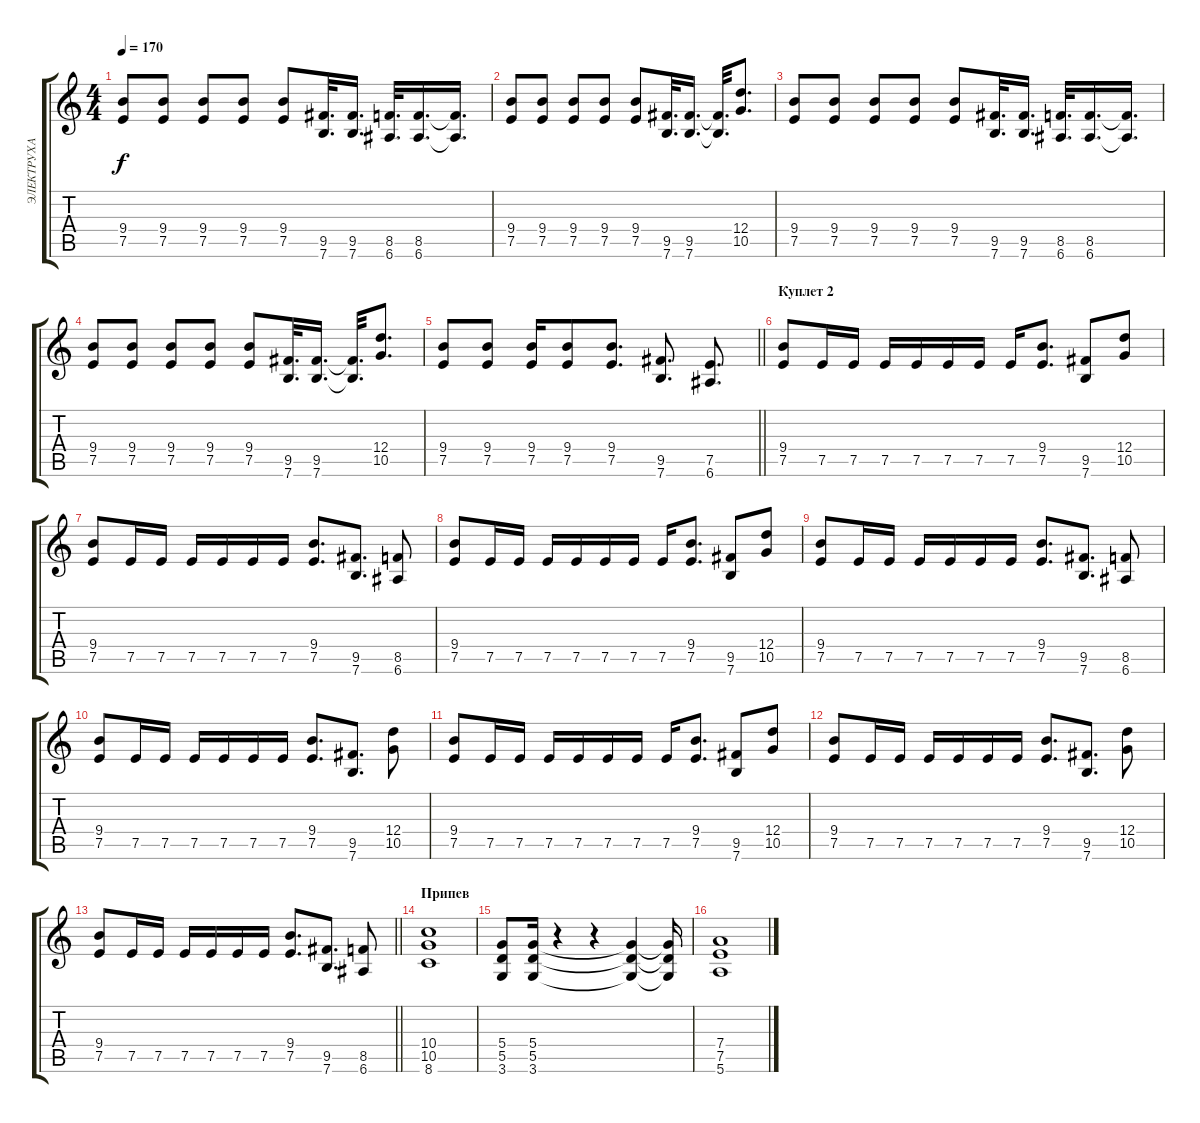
\track ("ЭЛЕКТРУХА" "ЭЛЕКТРУХА") {instrument distortionguitar}
\staff {score tabs}
\tuning (E4 B3 G3 D3 A2 E2) {hide}
\ts (4 4)
\tempo 170
\clef g2
\ks c
(9.4 7.5).8{dy f} (9.4 7.5).8 (9.4 7.5).8 (9.4 7.5).8 (9.4 7.5).8 (9.5 7.6).32{d} (9.5 7.6).16{d} (8.5 6.6).32{d} (8.5 6.6).16{d} (8.5{t} 6.6{t}).16{d} |
(9.4 7.5).8 (9.4 7.5).8 (9.4 7.5).8 (9.4 7.5).8 (9.4 7.5).8 (9.5 7.6).32{d} (9.5 7.6).16{d} (9.5{t} 7.6{t}).32{d} (12.4 10.5).8{d} |
(9.4 7.5).8 (9.4 7.5).8 (9.4 7.5).8 (9.4 7.5).8 (9.4 7.5).8 (9.5 7.6).32{d} (9.5 7.6).16{d} (8.5 6.6).32{d} (8.5 6.6).16{d} (8.5{t} 6.6{t}).16{d} |
(9.4 7.5).8 (9.4 7.5).8 (9.4 7.5).8 (9.4 7.5).8 (9.4 7.5).8 (9.5 7.6).32{d} (9.5 7.6).16{d} (9.5{t} 7.6{t}).32{d} (12.4 10.5).8{d} |
\barLineRight lightlight
(9.4 7.5).8 (9.4 7.5).8 (9.4 7.5).16 (9.4 7.5).8 (9.4 7.5).8{d} (9.5 7.6).8{d} (7.5 6.6).8{d} |
\section ("" "Куплет 2")
(9.4 7.5).8 7.5.16 7.5.16 7.5.16 7.5.16 7.5.16 7.5.16 7.5.16 (9.4 7.5).8{d} (9.5 7.6).8 (12.4 10.5).8 |
(9.4 7.5).8 7.5.16 7.5.16 7.5.16 7.5.16 7.5.16 7.5.16 (9.4 7.5).8{d} (9.5 7.6).8{d} (8.5 6.6).8 |
(9.4 7.5).8 7.5.16 7.5.16 7.5.16 7.5.16 7.5.16 7.5.16 7.5.16 (9.4 7.5).8{d} (9.5 7.6).8 (12.4 10.5).8 |
(9.4 7.5).8 7.5.16 7.5.16 7.5.16 7.5.16 7.5.16 7.5.16 (9.4 7.5).8{d} (9.5 7.6).8{d} (8.5 6.6).8 |
(9.4 7.5).8 7.5.16 7.5.16 7.5.16 7.5.16 7.5.16 7.5.16 (9.4 7.5).8{d} (9.5 7.6).8{d} (12.4 10.5).8 |
(9.4 7.5).8 7.5.16 7.5.16 7.5.16 7.5.16 7.5.16 7.5.16 7.5.16 (9.4 7.5).8{d} (9.5 7.6).8 (12.4 10.5).8 |
(9.4 7.5).8 7.5.16 7.5.16 7.5.16 7.5.16 7.5.16 7.5.16 (9.4 7.5).8{d} (9.5 7.6).8{d} (12.4 10.5).8 |
\barLineRight lightlight
(9.4 7.5).8 7.5.16 7.5.16 7.5.16 7.5.16 7.5.16 7.5.16 (9.4 7.5).8{d} (9.5 7.6).8{d} (8.5 6.6).8 |
\section ("" "Припев")
(10.4 10.5 8.6).1 |
(5.4 5.5 3.6).8 (5.4 5.5 3.6).16 r.4 r.4 (5.4{t} 5.5{t} 3.6{t}).4 (5.4{t} 5.5{t} 3.6{t}).16 |
(7.4 7.5 5.6).1
